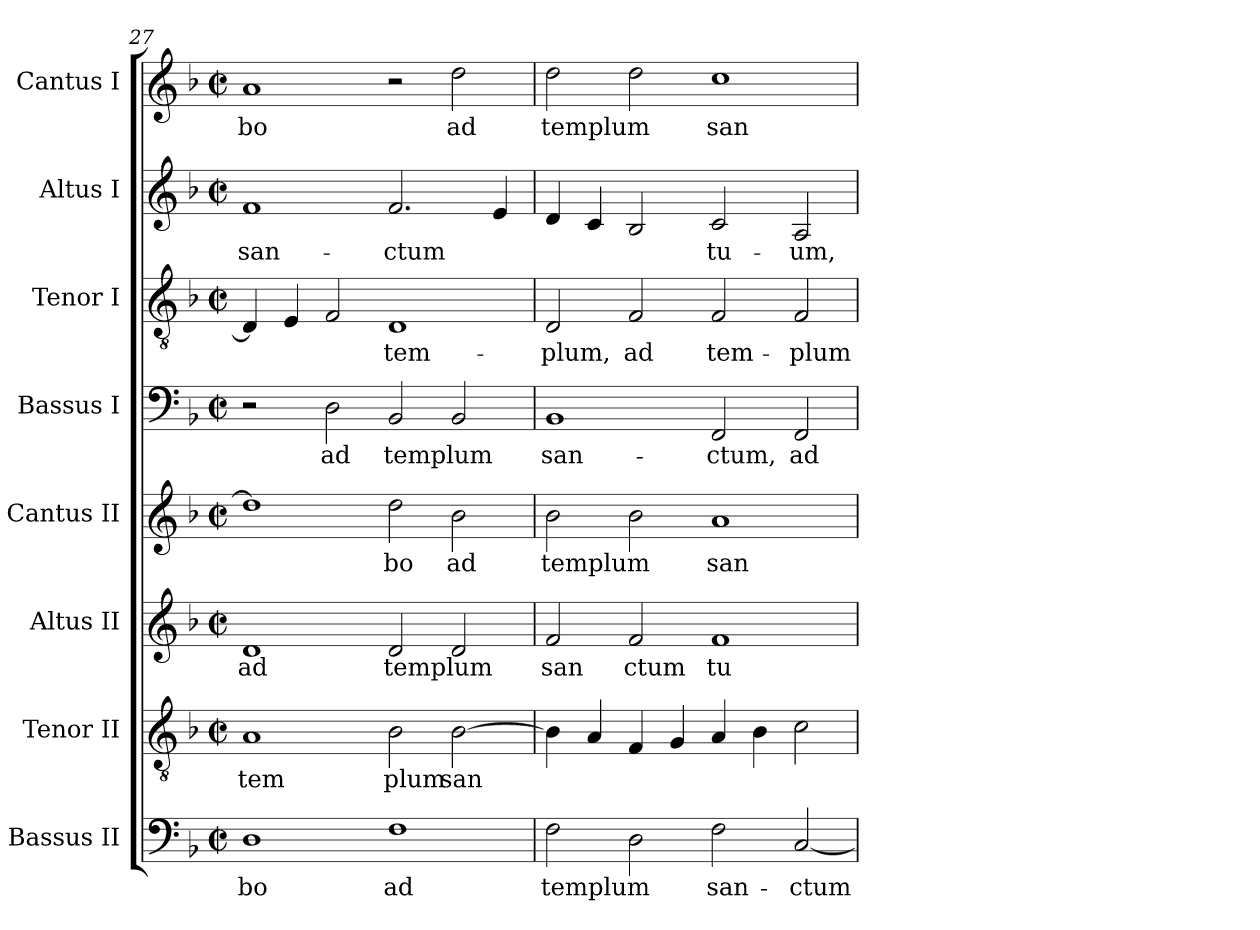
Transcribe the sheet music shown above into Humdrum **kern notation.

**kern	**text	**kern	**text	**kern	**text	**kern	**text	**kern	**text	**kern	**text	**kern	**text	**kern	**text
*part8	*part8	*part7	*part7	*part6	*part6	*part5	*part5	*part4	*part4	*part3	*part3	*part2	*part2	*part1	*part1
*staff8	*staff8	*staff7	*staff7	*staff6	*staff6	*staff5	*staff5	*staff4	*staff4	*staff3	*staff3	*staff2	*staff2	*staff1	*staff1
*I"Bassus II	*	*I"Tenor II	*	*I"Altus II	*	*I"Cantus II	*	*I"Bassus I	*	*I"Tenor I	*	*I"Altus I	*	*I"Cantus I	*
*clefF4	*	*clefGv2	*	*clefG2	*	*clefG2	*	*clefF4	*	*clefGv2	*	*clefG2	*	*clefG2	*
*k[b-]	*	*k[b-]	*	*k[b-]	*	*k[b-]	*	*k[b-]	*	*k[b-]	*	*k[b-]	*	*k[b-]	*
*F:	*	*F:	*	*F:	*	*F:	*	*F:	*	*F:	*	*F:	*	*F:	*
*M2/2	*	*M2/2	*	*M2/2	*	*M2/2	*	*M2/2	*	*M2/2	*	*M2/2	*	*M2/2	*
*met(c|)	*	*met(c|)	*	*met(c|)	*	*met(c|)	*	*met(c|)	*	*met(c|)	*	*met(c|)	*	*met(c|)	*
=27	=27	=27	=27	=27	=27	=27	=27	=27	=27	=27	=27	=27	=27	=27	=27
!	!LO:LY:b:cj	!	!LO:LY:b:cj	!	!LO:LY:b:cj	!	!	!	!	!	!	!	!LO:LY:b:cj	!	!LO:LY:b:cj
1D	-bo	1A	tem	1d	ad	1dd]	.	2r	.	4D/]	.	1f	san-	1a	bo
.	.	.	.	.	.	.	.	.	.	4E/	.	.	.	.	.
!	!	!	!	!	!	!	!	!	!LO:LY:b:cj	!	!	!	!	!	!
.	.	.	.	.	.	.	.	2D\	ad	2F/	.	.	.	.	.
!	!LO:LY:b:cj	!	!LO:LY:b:cj	!	!LO:LY:b	!	!LO:LY:b:cj	!	!LO:LY:b	!	!LO:LY:b:cj	!	!LO:LY:b	!	!
1F	ad	2B-\	plum	2d/	templum	2dd\	bo	2BB-/	templum	1D	tem-	2.f/	-ctum	2r	.
!	!	!	!LO:LY:b	!	!	!	!LO:LY:b:cj	!	!	!	!	!	!	!	!LO:LY:b:cj
.	.	[>2B-\	san	2d/	.	2b-\	ad	2BB-/	.	.	.	.	.	2dd\	ad
.	.	.	.	.	.	.	.	.	.	.	.	4e/	.	.	.
=28	=28	=28	=28	=28	=28	=28	=28	=28	=28	=28	=28	=28	=28	=28	=28
!	!LO:LY:b	!	!	!	!LO:LY:b:cj	!	!LO:LY:b	!	!LO:LY:b:cj	!	!LO:LY:b:cj	!	!	!	!LO:LY:b
2F\	templum	4B-\]	.	2f/	san	2b-\	templum	1BB-	san-	2D/	-plum,	4d/	.	2dd\	templum
.	.	4A/	.	.	.	.	.	.	.	.	.	4c/	.	.	.
!	!	!	!	!	!LO:LY:b:cj	!	!	!	!	!	!LO:LY:b:cj	!	!	!	!
2D\	.	4F/	.	2f/	ctum	2b-\	.	.	.	2F/	ad	2B-/	.	2dd\	.
.	.	4G/	.	.	.	.	.	.	.	.	.	.	.	.	.
!	!LO:LY:b:cj	!	!	!	!LO:LY:b:cj	!	!LO:LY:b:cj	!	!LO:LY:b:cj	!	!LO:LY:b:cj	!	!LO:LY:b:cj	!	!LO:LY:b:cj
2F\	san-	4A/	.	1f	tu	1a	san	2FF/	-ctum,	2F/	tem-	2c/	tu-	1cc	san
.	.	4B-\	.	.	.	.	.	.	.	.	.	.	.	.	.
!	!LO:LY:b	!	!	!	!	!	!	!	!LO:LY:b:cj	!	!LO:LY:b:cj	!	!LO:LY:b:cj	!	!
[<2C/	-ctum	2c\	.	.	.	.	.	2FF/	ad	2F/	-plum	2A/	-um,	.	.
=	=	=	=	=	=	=	=	=	=	=	=	=	=	=	=
*-	*-	*-	*-	*-	*-	*-	*-	*-	*-	*-	*-	*-	*-	*-	*-
